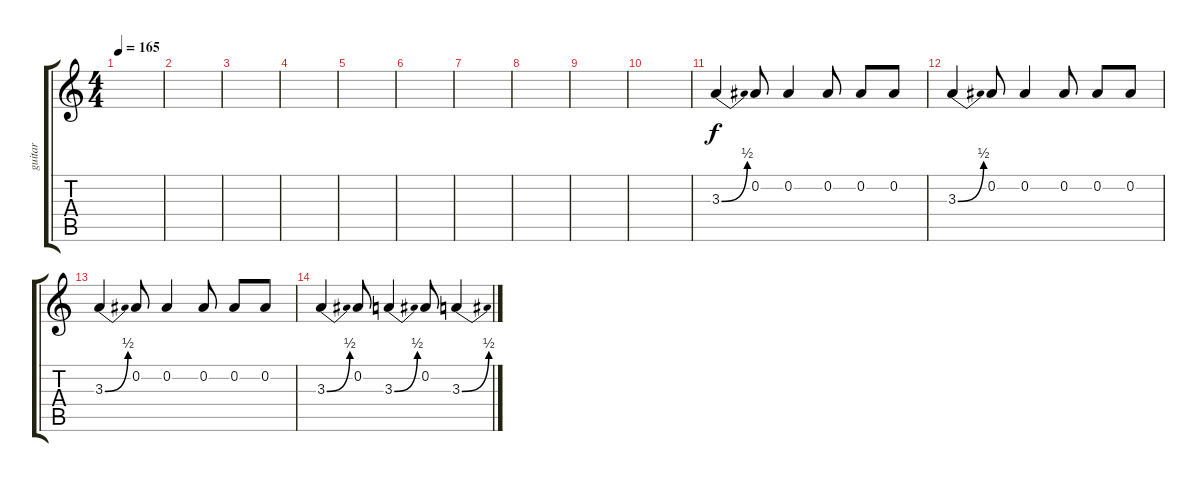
\track ("guitar" "guitar") {instrument electricguitarclean}
\staff {score tabs}
\tuning (Eb4 Bb3 Gb3 Db3 Ab2 Eb2) {hide}
\ts (4 4)
\tempo 165
\clef g2
\ks c
|
|
|
|
|
|
|
|
|
|
3.3{be (bend 0 0 60 2)}.4 0.2.8 0.2.4 0.2.8 0.2.8 0.2.8 |
3.3{be (bend 0 0 60 2)}.4 0.2.8 0.2.4 0.2.8 0.2.8 0.2.8 |
3.3{be (bend 0 0 60 2)}.4 0.2.8 0.2.4 0.2.8 0.2.8 0.2.8 |
3.3{be (bend 0 0 60 2)}.4 0.2.8 3.3{be (bend 0 0 60 2)}.4 0.2.8 3.3{be (bend 0 0 60 2)}.4
